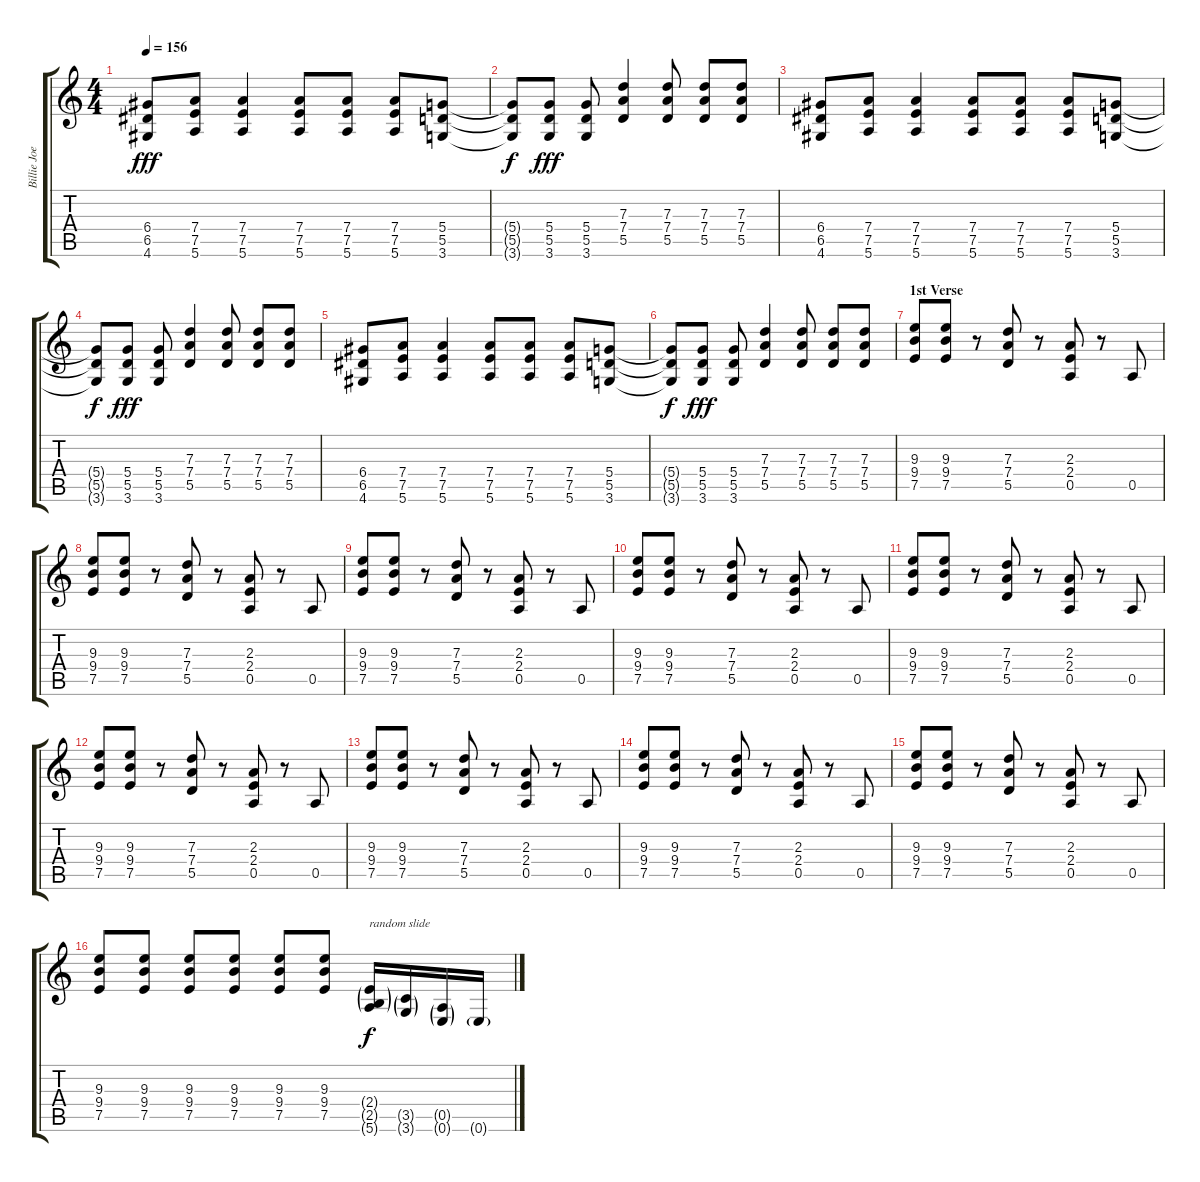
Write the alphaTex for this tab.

\track ("Billie Joe Armstrong (Guitar Double)" "Billie Joe") {instrument distortionguitar}
\staff {score tabs}
\tuning (E4 B3 G3 D3 A2 E2) {hide}
\ts (4 4)
\tempo 156
\clef g2
\ks c
(6.4 6.5 4.6).8{dy fff} (7.4 7.5 5.6).8 (7.4 7.5 5.6).4 (7.4 7.5 5.6).8 (7.4 7.5 5.6).8 (7.4 7.5 5.6).8 (5.4 5.5 3.6).8 |
(5.4{t} 5.5{t} 3.6{t}).8{dy f} (5.4 5.5 3.6).8{dy fff} (5.4 5.5 3.6).8 (7.3 7.4 5.5).4 (7.3 7.4 5.5).8 (7.3 7.4 5.5).8 (7.3 7.4 5.5).8 |
(6.4 6.5 4.6).8 (7.4 7.5 5.6).8 (7.4 7.5 5.6).4 (7.4 7.5 5.6).8 (7.4 7.5 5.6).8 (7.4 7.5 5.6).8 (5.4 5.5 3.6).8 |
(5.4{t} 5.5{t} 3.6{t}).8{dy f} (5.4 5.5 3.6).8{dy fff} (5.4 5.5 3.6).8 (7.3 7.4 5.5).4 (7.3 7.4 5.5).8 (7.3 7.4 5.5).8 (7.3 7.4 5.5).8 |
(6.4 6.5 4.6).8 (7.4 7.5 5.6).8 (7.4 7.5 5.6).4 (7.4 7.5 5.6).8 (7.4 7.5 5.6).8 (7.4 7.5 5.6).8 (5.4 5.5 3.6).8 |
(5.4{t} 5.5{t} 3.6{t}).8{dy f} (5.4 5.5 3.6).8{dy fff} (5.4 5.5 3.6).8 (7.3 7.4 5.5).4 (7.3 7.4 5.5).8 (7.3 7.4 5.5).8 (7.3 7.4 5.5).8 |
\section ("" "1st Verse")
(9.3 9.4 7.5).8 (9.3 9.4 7.5).8 r.8 (7.3 7.4 5.5).8 r.8 (2.3 2.4 0.5).8 r.8 0.5.8 |
(9.3 9.4 7.5).8 (9.3 9.4 7.5).8 r.8 (7.3 7.4 5.5).8 r.8 (2.3 2.4 0.5).8 r.8 0.5.8 |
(9.3 9.4 7.5).8 (9.3 9.4 7.5).8 r.8 (7.3 7.4 5.5).8 r.8 (2.3 2.4 0.5).8 r.8 0.5.8 |
(9.3 9.4 7.5).8 (9.3 9.4 7.5).8 r.8 (7.3 7.4 5.5).8 r.8 (2.3 2.4 0.5).8 r.8 0.5.8 |
(9.3 9.4 7.5).8 (9.3 9.4 7.5).8 r.8 (7.3 7.4 5.5).8 r.8 (2.3 2.4 0.5).8 r.8 0.5.8 |
(9.3 9.4 7.5).8 (9.3 9.4 7.5).8 r.8 (7.3 7.4 5.5).8 r.8 (2.3 2.4 0.5).8 r.8 0.5.8 |
(9.3 9.4 7.5).8 (9.3 9.4 7.5).8 r.8 (7.3 7.4 5.5).8 r.8 (2.3 2.4 0.5).8 r.8 0.5.8 |
(9.3 9.4 7.5).8 (9.3 9.4 7.5).8 r.8 (7.3 7.4 5.5).8 r.8 (2.3 2.4 0.5).8 r.8 0.5.8 |
(9.3 9.4 7.5).8 (9.3 9.4 7.5).8 r.8 (7.3 7.4 5.5).8 r.8 (2.3 2.4 0.5).8 r.8 0.5.8 |
(9.3 9.4 7.5).8 (9.3 9.4 7.5).8 (9.3 9.4 7.5).8 (9.3 9.4 7.5).8 (9.3 9.4 7.5).8 (9.3 9.4 7.5).8 (2.4{g} 2.5{g} 5.6{g}).16{txt "random slide" dy f} (3.5{g} 3.6{g}).16 (0.5{g} 0.6{g}).16 0.6{g}.16
